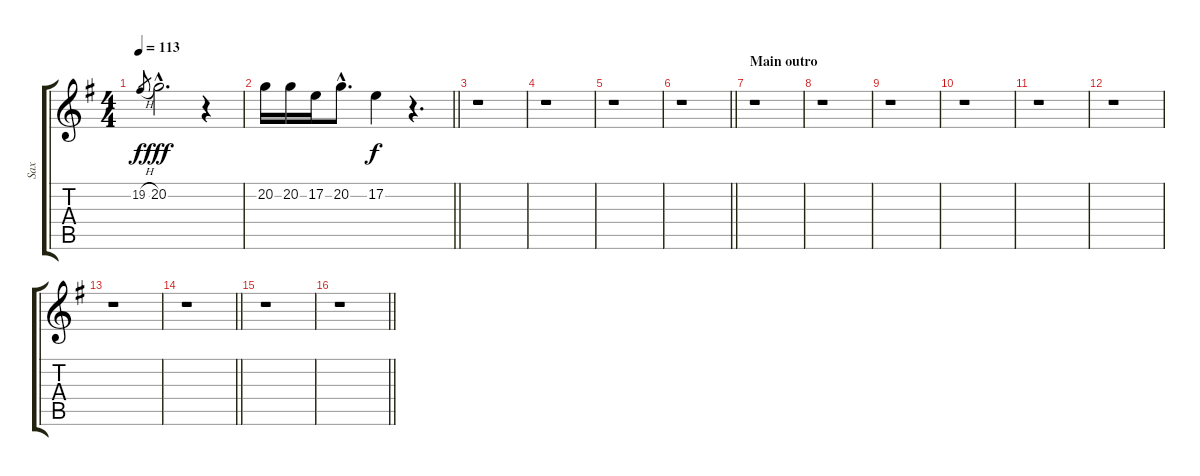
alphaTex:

\track ("Sax" "Sax") {instrument tenorsax}
\staff {score tabs}
\tuning (E4 B3 G3 D3 A2 E2) {hide}
\ts (4 4)
\tempo 113
\clef g2
\ks g
19.2{h}.8{gr dy f} 20.2{hac}.2{d dy fff} r.4 |
\barLineRight lightlight
20.2.16 20.2.16 17.2.16 20.2{hac}.8{d} 17.2.4{dy f} r.4{d} |
r.1 |
r.1 |
r.1 |
\barLineRight lightlight
r.1 |
\section ("" "Main outro")
r.1 |
r.1 |
r.1 |
r.1 |
r.1 |
r.1 |
r.1 |
\barLineRight lightlight
r.1 |
r.1 |
\barLineRight lightlight
r.1
